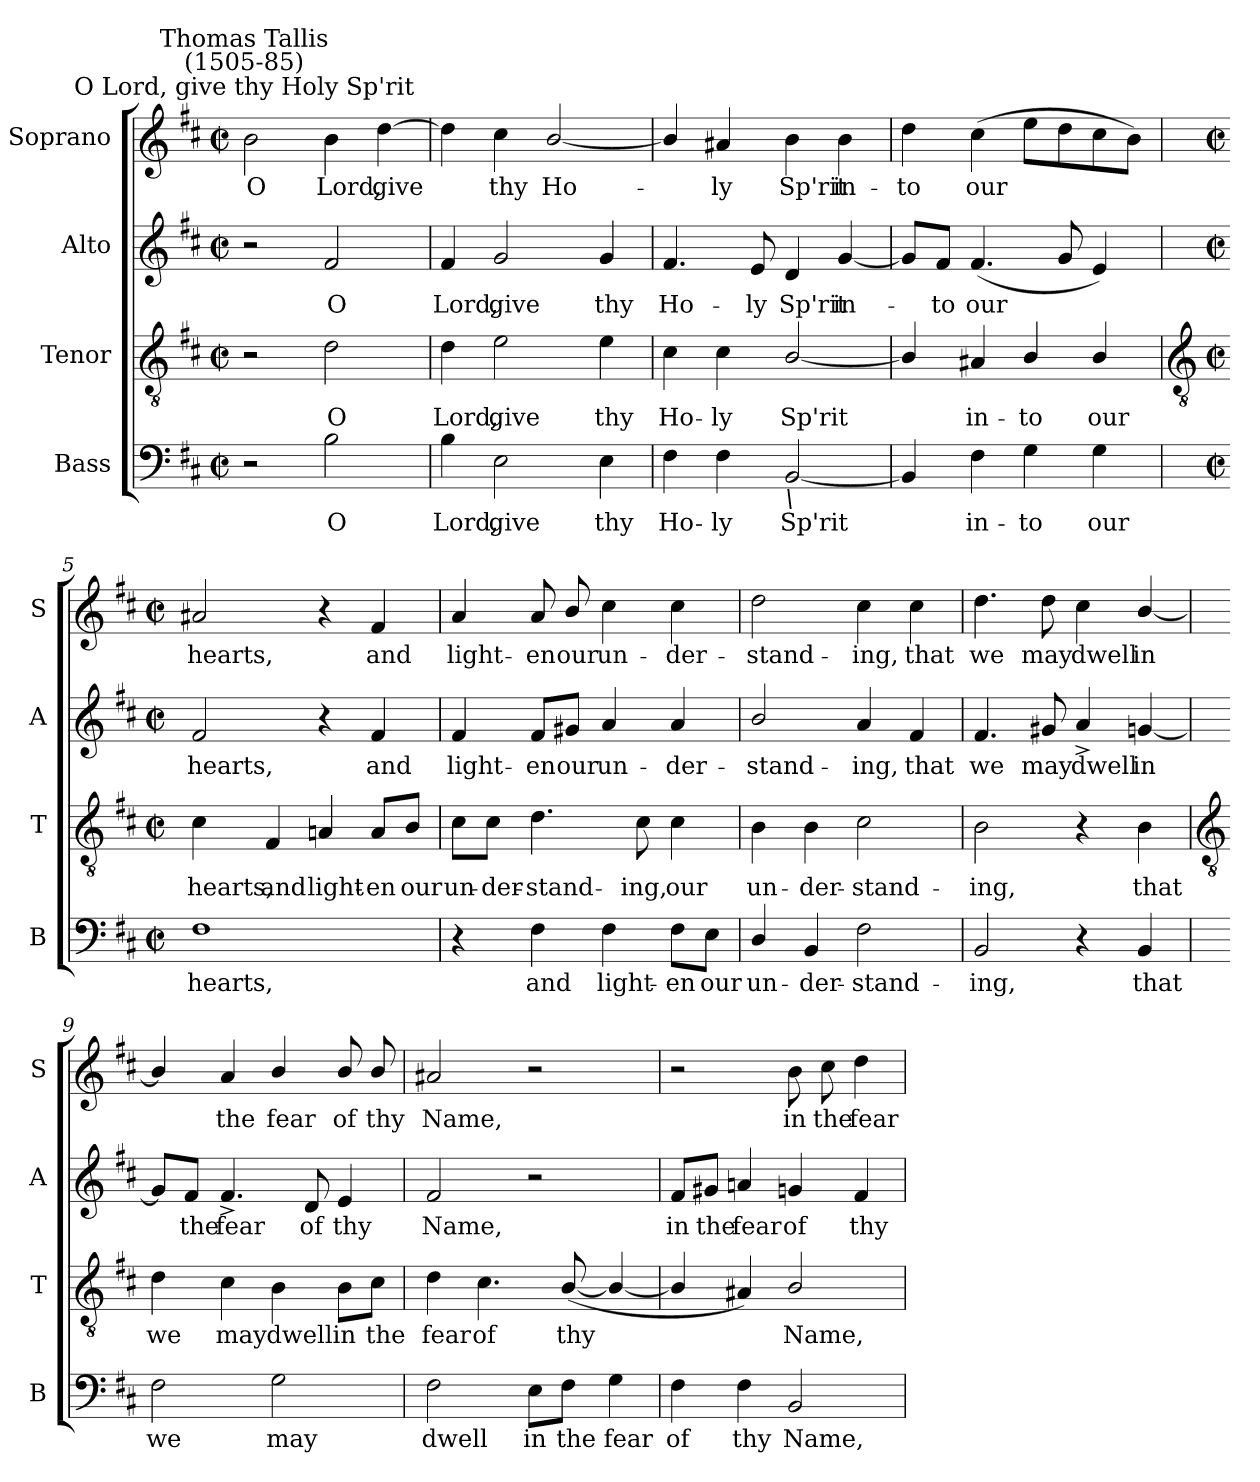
**kern	**text	**kern	**text	**kern	**text	**kern	**text
*part4	*part4	*part3	*part3	*part2	*part2	*part1	*part1
*staff4	*staff4	*staff3	*staff3	*staff2	*staff2	*staff1	*staff1
*I"Bass	*	*I"Tenor	*	*I"Alto	*	*I"Soprano	*
*I'B	*	*I'T	*	*I'A	*	*I'S	*
*clefF4	*	*clefGv2	*	*clefG2	*	*clefG2	*
*k[f#c#]	*	*k[f#c#]	*	*k[f#c#]	*	*k[f#c#]	*
*D:	*	*D:	*	*D:	*	*D:	*
*M2/2	*	*M2/2	*	*M2/2	*	*M2/2	*
*met(c|)	*	*met(c|)	*	*met(c|)	*	*met(c|)	*
=1	=1	=1	=1	=1	=1	=1	=1
!	!	!	!	!	!	!LO:TX:a:cj:t=O Lord, give thy Holy Sp'rit	!
!	!	!	!	!	!	!LO:TX:a:cj:t=Thomas Tallis\n(1505-85)	!
!	!	!	!	!	!	!	!LO:LY:b
2r	.	2r	.	2r	.	2b	O
!	!LO:LY:b	!	!LO:LY:b	!	!LO:LY:b	!	!LO:LY:b
2B	O	2d	O	2f#	O	4b	Lord,
!	!	!	!	!	!	!	!LO:LY:b
.	.	.	.	.	.	[4dd	give
=2	=2	=2	=2	=2	=2	=2	=2
!	!LO:LY:b	!	!LO:LY:b	!	!LO:LY:b	!	!
4B	Lord,	4d	Lord,	4f#	Lord,	4dd]	.
!	!LO:LY:b	!	!LO:LY:b	!	!LO:LY:b	!	!LO:LY:b
2E	give	2e	give	2g	give	4cc#	thy
!	!	!	!	!	!	!	!LO:LY:b
.	.	.	.	.	.	[2b/	Ho-
!	!LO:LY:b	!	!LO:LY:b	!	!LO:LY:b	!	!
4E	thy	4e	thy	4g	thy	.	.
=3	=3	=3	=3	=3	=3	=3	=3
!	!LO:LY:b	!	!LO:LY:b	!	!LO:LY:b	!	!
4F#	Ho-	4c#	Ho-	4.f#	Ho-	4b/]	.
!	!LO:LY:b	!	!LO:LY:b	!	!	!	!LO:LY:b
4F#	-ly	4c#	-ly	.	.	4a#X	ly
!	!	!	!	!	!LO:LY:b	!	!
.	.	.	.	8e	-ly	.	.
!LO:TX:b:i:t=\	!	!	!	!	!	!	!
!	!LO:LY:b	!	!LO:LY:b	!	!LO:LY:b	!	!LO:LY:b
[2BB	Sp'rit	[2B/	Sp'rit	4d	Sp'rit	4b	Sp'rit
!	!	!	!	!	!LO:LY:b	!	!LO:LY:b
.	.	.	.	[4g	in-	4b	in-
=4	=4	=4	=4	=4	=4	=4	=4
!	!	!	!	!	!	!	!LO:LY:b
4BB]	.	4B/]	.	8g/L]	.	4dd	-to
!	!	!	!	!	!LO:LY:b	!	!
.	.	.	.	8f#/J	to	.	.
!	!LO:LY:b	!	!LO:LY:b	!	!LO:LY:b	!	!LO:LY:b
4F#	in-	4A#X	in-	(<4.f#	our	(>4cc#	our
!	!LO:LY:b	!	!LO:LY:b	!	!	!	!
4G	-to	4B/	-to	.	.	8eeL	.
.	.	.	.	8g	.	8dd	.
!	!LO:LY:b	!	!LO:LY:b	!	!	!	!
4G	our	4B/	our	4e)	.	8cc#	.
.	.	.	.	.	.	8bJ)	.
!!LO:LB:g=z
=5	=5	=5	=5	=5	=5	=5	=5
*	*	*clefGv2	*	*	*	*	*
*M2/2	*	*M2/2	*	*M2/2	*	*M2/2	*
*met(c|)	*	*met(c|)	*	*met(c|)	*	*met(c|)	*
!	!LO:LY:b	!	!LO:LY:b	!	!LO:LY:b	!	!LO:LY:b
1F#	hearts,	4c#	hearts,	2f#	hearts,	2a#X	hearts,
!	!	!	!LO:LY:b	!	!	!	!
.	.	4F#	and	.	.	.	.
!	!	!	!LO:LY:b	!	!	!	!
.	.	4An	light-	4r	.	4r	.
!	!	!	!LO:LY:b	!	!LO:LY:b	!	!LO:LY:b
.	.	8A/L	-en	4f#	and	4f#	and
!	!	!	!LO:LY:b	!	!	!	!
.	.	8B/J	our	.	.	.	.
=6	=6	=6	=6	=6	=6	=6	=6
!	!	!	!LO:LY:b	!	!LO:LY:b	!	!LO:LY:b
4r	.	8c#\L	un-	4f#	light-	4a	light-
!	!	!	!LO:LY:b	!	!	!	!
.	.	8c#\J	-der-	.	.	.	.
!	!LO:LY:b	!	!LO:LY:b	!	!LO:LY:b	!	!LO:LY:b
4F#	and	4.d	-stand-	8f#/L	-en	8a	-en
!	!	!	!	!	!LO:LY:b	!	!LO:LY:b
.	.	.	.	8g#X/J	our	8b/	our
!	!LO:LY:b	!	!	!	!LO:LY:b	!	!LO:LY:b
4F#	light-	.	.	4a	un-	4cc#	un-
!	!	!	!LO:LY:b	!	!	!	!
.	.	8c#	-ing,	.	.	.	.
!	!LO:LY:b	!	!LO:LY:b	!	!LO:LY:b	!	!LO:LY:b
8F#\L	-en	4c#	our	4a	-der-	4cc#	-der-
!	!LO:LY:b	!	!	!	!	!	!
8E\J	our	.	.	.	.	.	.
=7	=7	=7	=7	=7	=7	=7	=7
!	!LO:LY:b	!	!LO:LY:b	!	!LO:LY:b	!	!LO:LY:b
4D/	un-	4B	un-	2b/	-stand-	2dd	-stand-
!	!LO:LY:b	!	!LO:LY:b	!	!	!	!
4BB	-der-	4B	-der-	.	.	.	.
!	!LO:LY:b	!	!LO:LY:b	!	!LO:LY:b	!	!LO:LY:b
2F#	-stand-	2c#	-stand-	4a	-ing,	4cc#	-ing,
!	!	!	!	!	!LO:LY:b	!	!LO:LY:b
.	.	.	.	4f#	that	4cc#	that
=8	=8	=8	=8	=8	=8	=8	=8
!	!LO:LY:b	!	!LO:LY:b	!	!LO:LY:b	!	!LO:LY:b
2BB	-ing,	2B	-ing,	4.f#	we	4.dd	we
!	!	!	!	!	!LO:LY:b	!	!LO:LY:b
.	.	.	.	8g#X	may	8dd	may
!	!	!	!	!	!LO:LY:b	!	!LO:LY:b
4r	.	4r	.	4a^	dwell	4cc#	dwell
!	!LO:LY:b	!	!LO:LY:b	!	!LO:LY:b	!	!LO:LY:b
4BB	that	4B	that	[4gn	in	[4b/	in
!!LO:LB:g=z
=9	=9	=9	=9	=9	=9	=9	=9
*	*	*clefGv2	*	*	*	*	*
!	!LO:LY:b	!	!LO:LY:b	!	!	!	!
2F#	we	4d	we	8g/L]	.	4b/]	.
!	!	!	!	!	!LO:LY:b	!	!
.	.	.	.	8f#/J	the	.	.
!	!	!	!LO:LY:b	!	!LO:LY:b	!	!LO:LY:b
.	.	4c#	may	4.f#^	fear	4a	the
!	!LO:LY:b	!	!LO:LY:b	!	!	!	!LO:LY:b
2G	may	4B	dwell	.	.	4b/	fear
!	!	!	!	!	!LO:LY:b	!	!
.	.	.	.	8d	of	.	.
!	!	!	!LO:LY:b	!	!LO:LY:b	!	!LO:LY:b
.	.	8B\L	in	4e	thy	8b/	of
!	!	!	!LO:LY:b	!	!	!	!LO:LY:b
.	.	8c#\J	the	.	.	8b/	thy
=10	=10	=10	=10	=10	=10	=10	=10
!	!LO:LY:b	!	!LO:LY:b	!	!LO:LY:b	!	!LO:LY:b
2F#	dwell	4d	fear	2f#	Name,	2a#X	Name,
!	!	!	!LO:LY:b	!	!	!	!
.	.	4.c#	of	.	.	.	.
!	!LO:LY:b	!	!	!	!	!	!
8E\L	in	.	.	2r	.	2r	.
!	!LO:LY:b	!	!LO:LY:b	!	!	!	!
8F#\J	the	(<[8B/	thy	.	.	.	.
!	!LO:LY:b	!	!	!	!	!	!
4G	fear	4B/_	.	.	.	.	.
=11	=11	=11	=11	=11	=11	=11	=11
!	!LO:LY:b	!	!	!	!LO:LY:b	!	!
4F#	of	4B/]	.	8f#/L	in	2r	.
!	!	!	!	!	!LO:LY:b	!	!
.	.	.	.	8g#X/J	the	.	.
!	!LO:LY:b	!	!	!	!LO:LY:b	!	!
4F#	thy	4A#X)	.	4an	fear	.	.
!	!LO:LY:b	!	!LO:LY:b	!	!LO:LY:b	!	!LO:LY:b
2BB	Name,	2B/	Name,	4gn	of	8b	in
!	!	!	!	!	!	!	!LO:LY:b
.	.	.	.	.	.	8cc#	the
!	!	!	!	!	!LO:LY:b	!	!LO:LY:b
.	.	.	.	4f#	thy	4dd	fear
=	=	=	=	=	=	=	=
*-	*-	*-	*-	*-	*-	*-	*-
